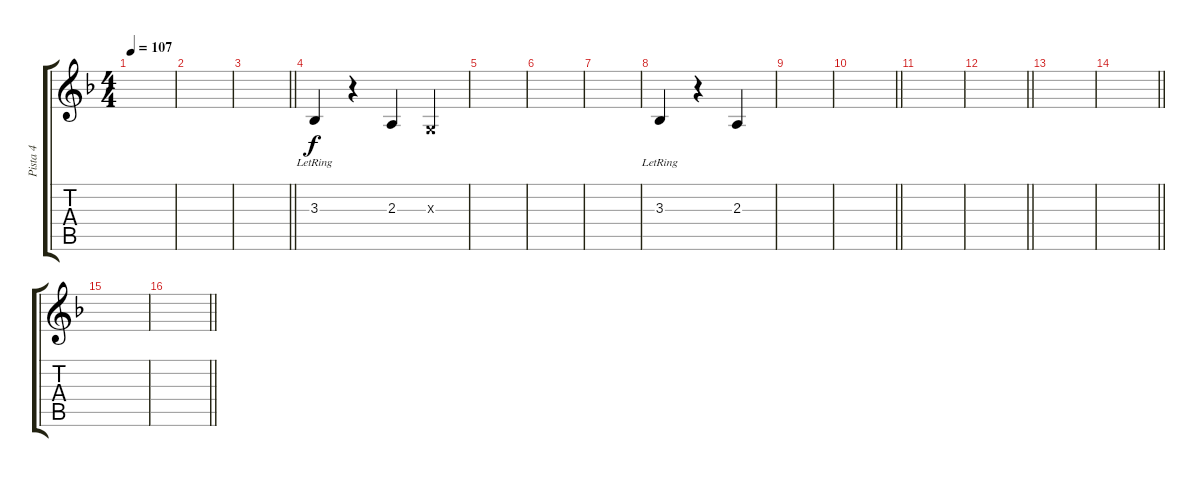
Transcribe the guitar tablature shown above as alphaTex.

\track ("Pista 4" "Pista 4") {instrument acousticgrandpiano}
\staff {score tabs}
\tuning (E4 B3 G3 D3 A2 E2) {hide}
\ts (4 4)
\tempo 107
\clef g2
\ks f
|
|
\barLineRight lightlight
|
3.3{lr}.4{dy f} r.4 2.3.4 0.3{x}.4 |
|
|
|
3.3{lr}.4 r.4 2.3.4 |
|
\barLineRight lightlight
|
|
\barLineRight lightlight
|
|
\barLineRight lightlight
|
|
\barLineRight lightlight
